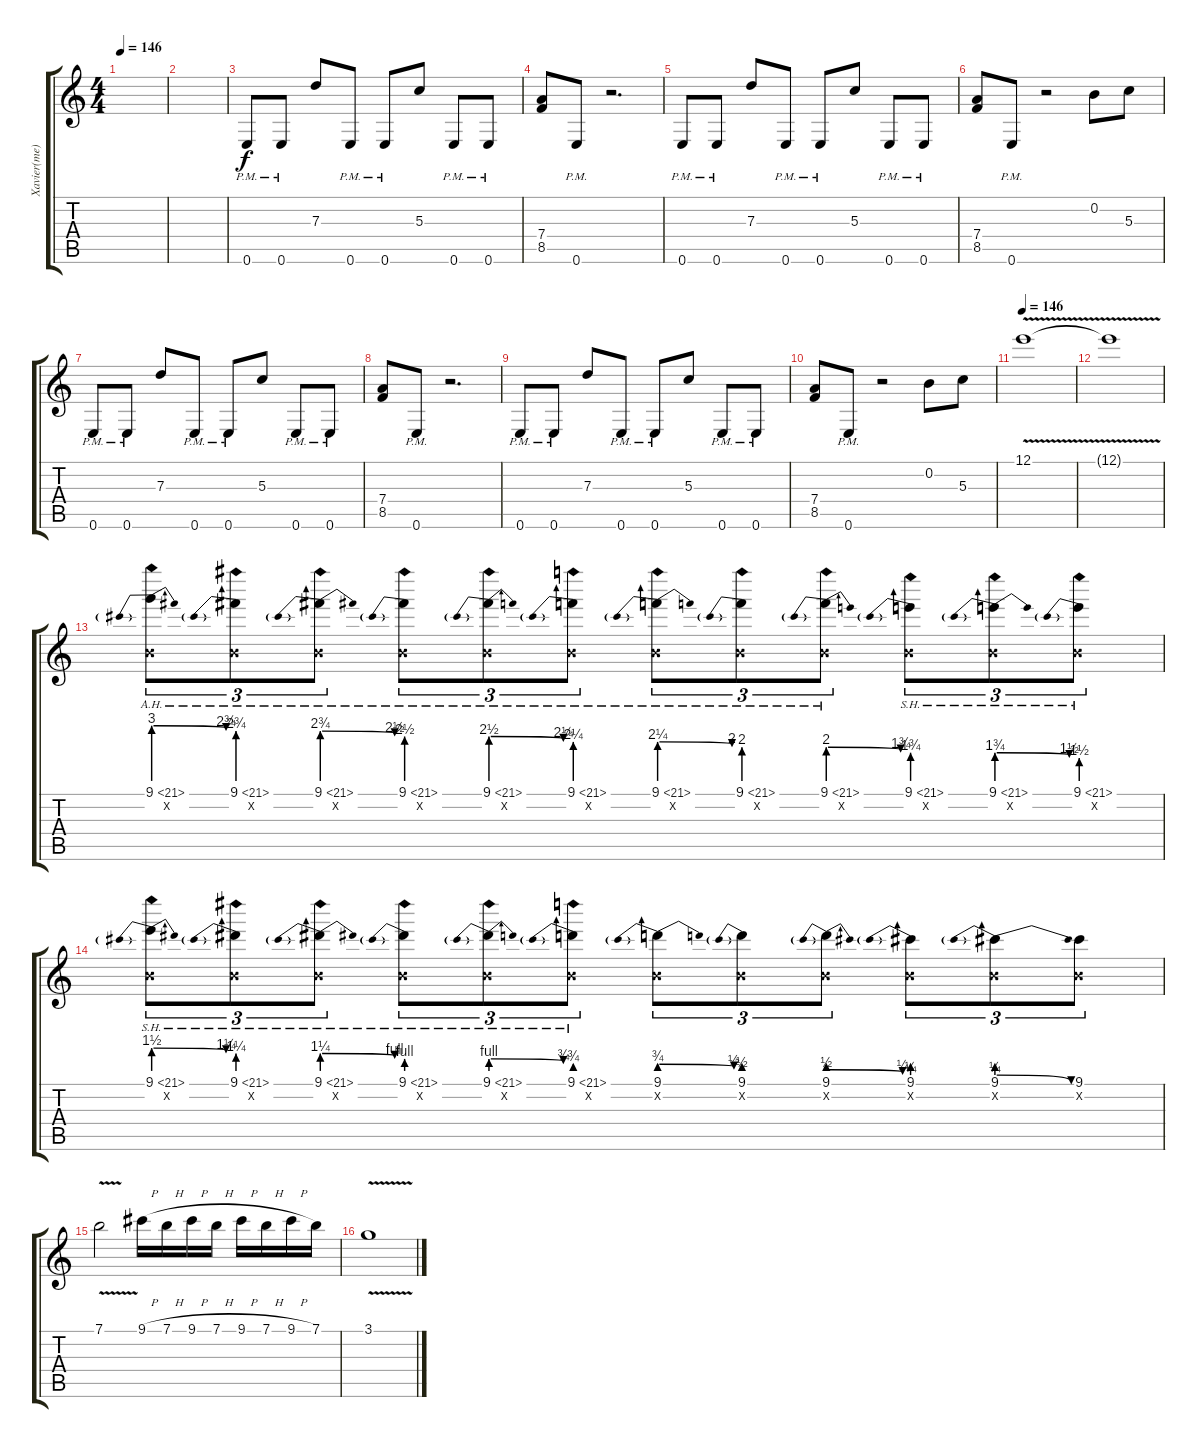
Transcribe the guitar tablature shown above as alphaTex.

\track ("Xavier(me)" "Xavier(me)") {instrument distortionguitar}
\staff {score tabs}
\tuning (E4 B3 G3 D3 A2 E2) {hide}
\ts (4 4)
\tempo 146
\clef g2
\ks c
|
|
0.6{pm}.8{instrument distortionguitar} 0.6{pm}.8 7.3.8 0.6{pm}.8 0.6{pm}.8 5.3.8 0.6{pm}.8 0.6{pm}.8 |
(7.4 8.5).8 0.6{pm}.8 r.2{d} |
0.6{pm}.8 0.6{pm}.8 7.3.8 0.6{pm}.8 0.6{pm}.8 5.3.8 0.6{pm}.8 0.6{pm}.8 |
(7.4 8.5).8 0.6{pm}.8 r.2 0.2.8 5.3.8 |
0.6{pm}.8 0.6{pm}.8 7.3.8 0.6{pm}.8 0.6{pm}.8 5.3.8 0.6{pm}.8 0.6{pm}.8 |
(7.4 8.5).8 0.6{pm}.8 r.2{d} |
0.6{pm}.8 0.6{pm}.8 7.3.8 0.6{pm}.8 0.6{pm}.8 5.3.8 0.6{pm}.8 0.6{pm}.8 |
(7.4 8.5).8 0.6{pm}.8 r.2 0.2.8 5.3.8 |
\tempo 146
12.1{v}.1{volume 16} |
12.1{t}.1 |
(9.1{be (prebendrelease 0 12 60 11) ah 12} 0.2{x}).8{tu (3 2)} (9.1{be (prebend 0 11 60 11) ah 12} 0.2{x}).8{tu (3 2)} (9.1{be (prebendrelease 0 11 60 10) ah 12} 0.2{x}).8{tu (3 2)} (9.1{be (prebend 0 10 60 10) ah 12} 0.2{x}).8{tu (3 2)} (9.1{be (prebendrelease 0 10 60 9) ah 12} 0.2{x}).8{tu (3 2)} (9.1{be (prebend 0 9 60 9) ah 12} 0.2{x}).8{tu (3 2)} (9.1{be (prebendrelease 0 9 60 8) ah 12} 0.2{x}).8{tu (3 2)} (9.1{be (prebend 0 8 60 8) ah 12} 0.2{x}).8{tu (3 2)} (9.1{be (prebendrelease 0 8 60 7) ah 12} 0.2{x}).8{tu (3 2)} (9.1{be (prebend 0 7 60 7) sh 12} 0.2{x}).8{tu (3 2)} (9.1{be (prebendrelease 0 7 60 6) sh 12} 0.2{x}).8{tu (3 2)} (9.1{be (prebend 0 6 60 6) sh 12} 0.2{x}).8{tu (3 2)} |
(9.1{be (prebendrelease 0 6 60 5) sh 12} 0.2{x}).8{tu (3 2)} (9.1{be (prebend 0 5 60 5) sh 12} 0.2{x}).8{tu (3 2)} (9.1{be (prebendrelease 0 5 60 4) sh 12} 0.2{x}).8{tu (3 2)} (9.1{be (prebend 0 4 60 4) sh 12} 0.2{x}).8{tu (3 2)} (9.1{be (prebendrelease 0 4 60 3) sh 12} 0.2{x}).8{tu (3 2)} (9.1{be (prebend 0 3 60 3) sh 12} 0.2{x}).8{tu (3 2)} (9.1{be (prebendrelease 0 3 60 2)} 0.2{x}).8{tu (3 2)} (9.1{be (prebend 0 2 60 2)} 0.2{x}).8{tu (3 2)} (9.1{be (prebendrelease 0 2 60 1)} 0.2{x}).8{tu (3 2)} (9.1{be (prebend 0 1 60 1)} 0.2{x}).8{tu (3 2)} (9.1{be (prebendrelease 0 1 60 0)} 0.2{x}).8{tu (3 2)} (9.1 0.2{x}).8{tu (3 2)} |
7.1{v}.2 9.1{h}.16 7.1{h}.16 9.1{h}.16 7.1{h}.16 9.1{h}.16 7.1{h}.16 9.1{h}.16 7.1.16 |
3.1{v}.1
